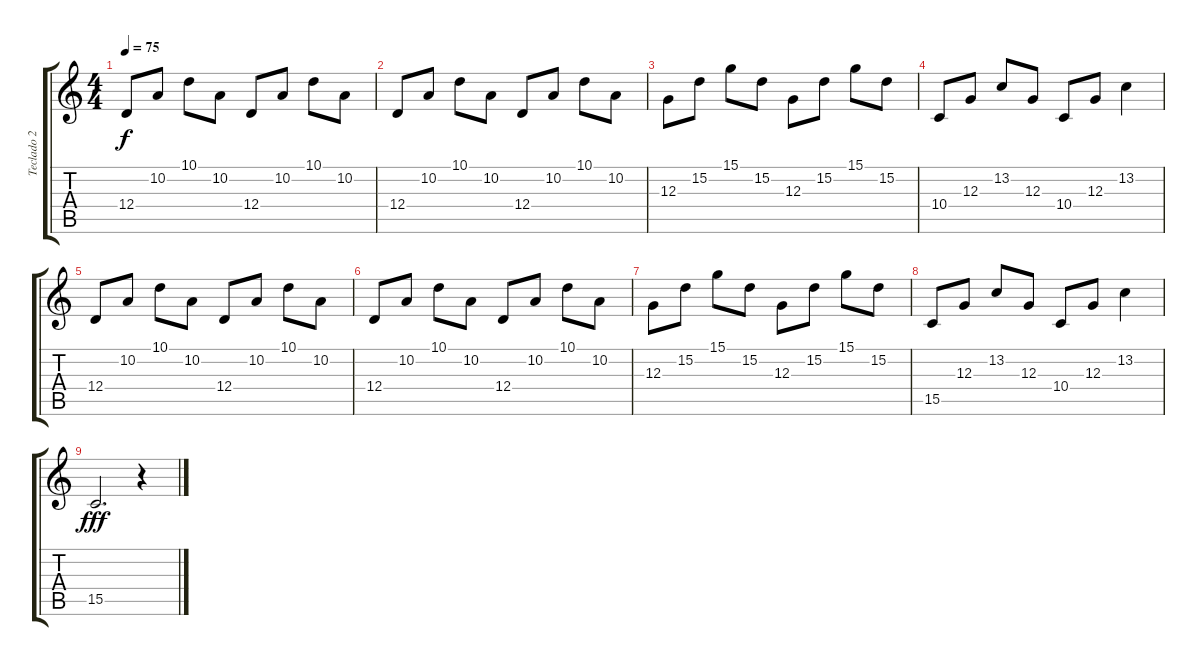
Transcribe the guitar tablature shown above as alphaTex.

\track ("Teclado 2 derecha" "Teclado 2 ") {instrument acousticgrandpiano}
\staff {score tabs}
\tuning (E4 B3 G3 D3 A2 E2) {hide}
\ts (4 4)
\tempo 75
\clef g2
\ks c
12.4.8{dy f} 10.2.8 10.1.8 10.2.8 12.4.8 10.2.8 10.1.8 10.2.8 |
12.4.8 10.2.8 10.1.8 10.2.8 12.4.8 10.2.8 10.1.8 10.2.8 |
12.3.8 15.2.8 15.1.8 15.2.8 12.3.8 15.2.8 15.1.8 15.2.8 |
10.4.8 12.3.8 13.2.8 12.3.8 10.4.8 12.3.8 13.2.4 |
12.4.8 10.2.8 10.1.8 10.2.8 12.4.8 10.2.8 10.1.8 10.2.8 |
12.4.8 10.2.8 10.1.8 10.2.8 12.4.8 10.2.8 10.1.8 10.2.8 |
12.3.8 15.2.8 15.1.8 15.2.8 12.3.8 15.2.8 15.1.8 15.2.8 |
15.5.8 12.3.8 13.2.8 12.3.8 10.4.8 12.3.8 13.2.4 |
15.5.2{d dy fff} r.4
